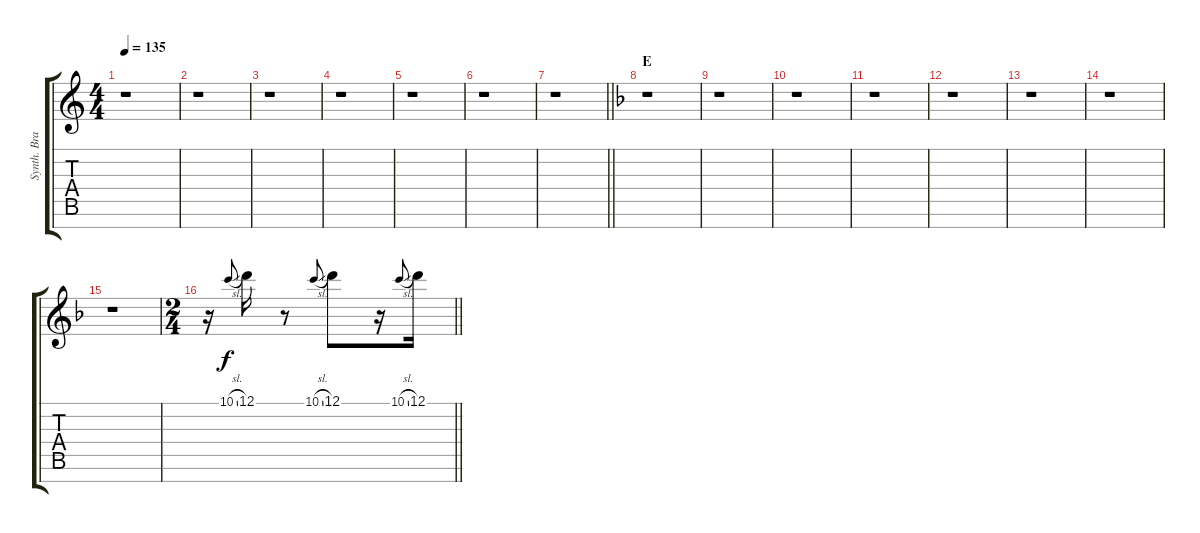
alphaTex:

\track ("Synth. Brass" "Synth. Bra") {instrument synthbrass1}
\staff {score tabs}
\tuning (D5 A4 F4 C4 G3 D3 A2) {hide}
\ts (4 4)
\tempo 135
\clef g2
\ks c
r.1{dy f} |
r.1 |
r.1 |
r.1 |
r.1 |
r.1 |
\barLineRight lightlight
r.1 |
\section ("" "E")
\ks f
r.1 |
r.1 |
r.1 |
r.1 |
r.1 |
r.1 |
r.1 |
r.1 |
\ts (2 4)
\barLineRight lightlight
r.16 10.1{sl}.8{gr onbeat} 12.1.16 r.8 10.1{sl}.8{gr onbeat} 12.1.8 r.16 10.1{sl}.8{gr onbeat} 12.1.16
